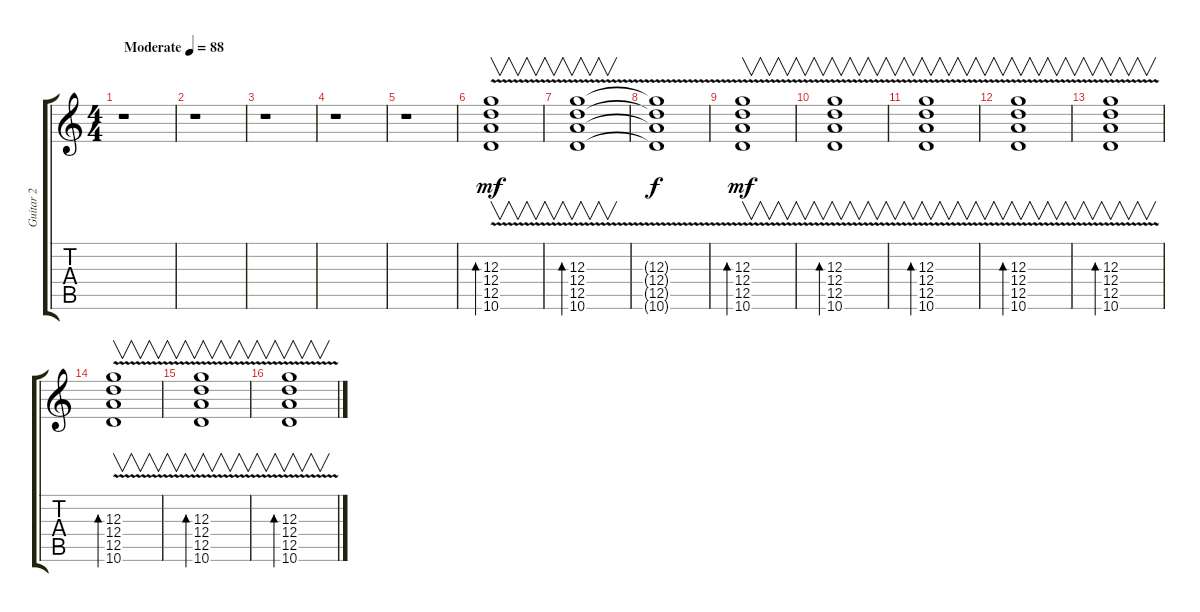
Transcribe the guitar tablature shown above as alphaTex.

\track ("Guitar 2" "Guitar 2") {instrument distortionguitar}
\staff {score tabs}
\tuning (E4 B3 G3 D3 A2 E2) {hide}
\ts (4 4)
\tempo (88 "Moderate")
\clef g2
\ks c
r.1{dy mf volume 5 instrument distortionguitar} |
r.1 |
r.1 |
r.1 |
r.1 |
(12.3 12.4 12.5 10.6{v}).1{v bd 60 volume 8} |
(12.3 12.4 12.5 10.6{v}).1{v bd 60} |
(12.3{t} 12.4{t} 12.5{t} 10.6{t}).1{dy f} |
(12.3 12.4 12.5 10.6{v}).1{v bd 60 dy mf volume 8} |
(12.3 12.4 12.5 10.6{v}).1{v bd 60} |
(12.3 12.4 12.5 10.6{v}).1{v bd 60 volume 8} |
(12.3 12.4 12.5 10.6{v}).1{v bd 60} |
(12.3 12.4 12.5 10.6{v}).1{v bd 60 volume 8} |
(12.3 12.4 12.5 10.6{v}).1{v bd 60} |
(12.3 12.4 12.5 10.6{v}).1{v bd 60 volume 8} |
(12.3 12.4 12.5 10.6{v}).1{v bd 60}
